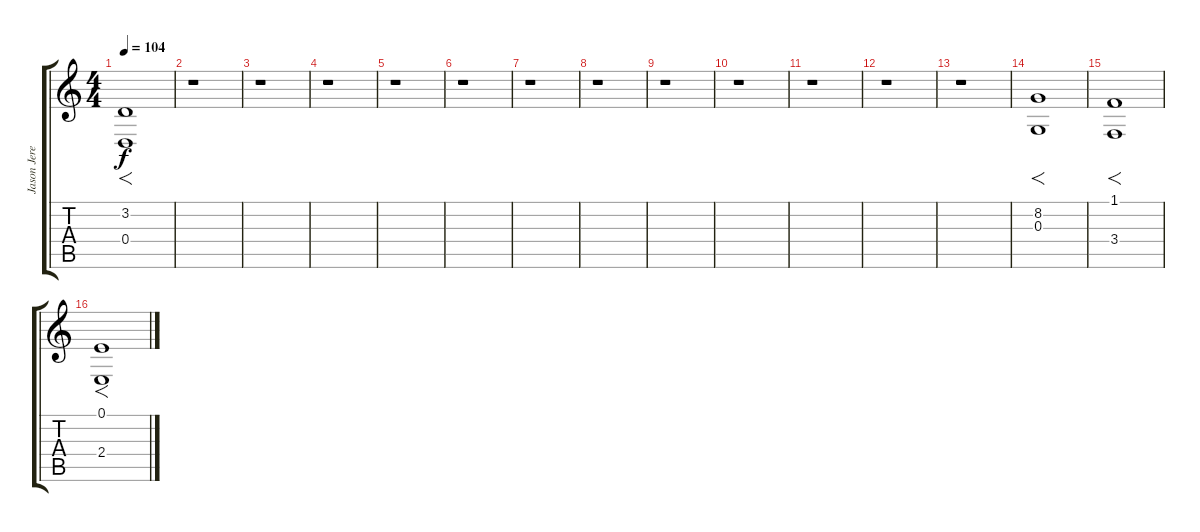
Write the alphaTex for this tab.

\track ("Jason Jeremy Freese(keyboard)" "Jason Jere") {instrument brightacousticpiano}
\staff {score tabs}
\tuning (E4 B3 G3 D3 A2 E2) {hide}
\ts (4 4)
\tempo 104
\clef g2
\ks c
(3.2 0.4).1{f dy f} |
r.1 |
r.1 |
r.1 |
r.1 |
r.1 |
r.1 |
r.1 |
r.1 |
r.1 |
r.1 |
r.1 |
r.1 |
(8.2 0.3).1{f} |
(1.1 3.4).1{f} |
(0.1 2.4).1{f}
